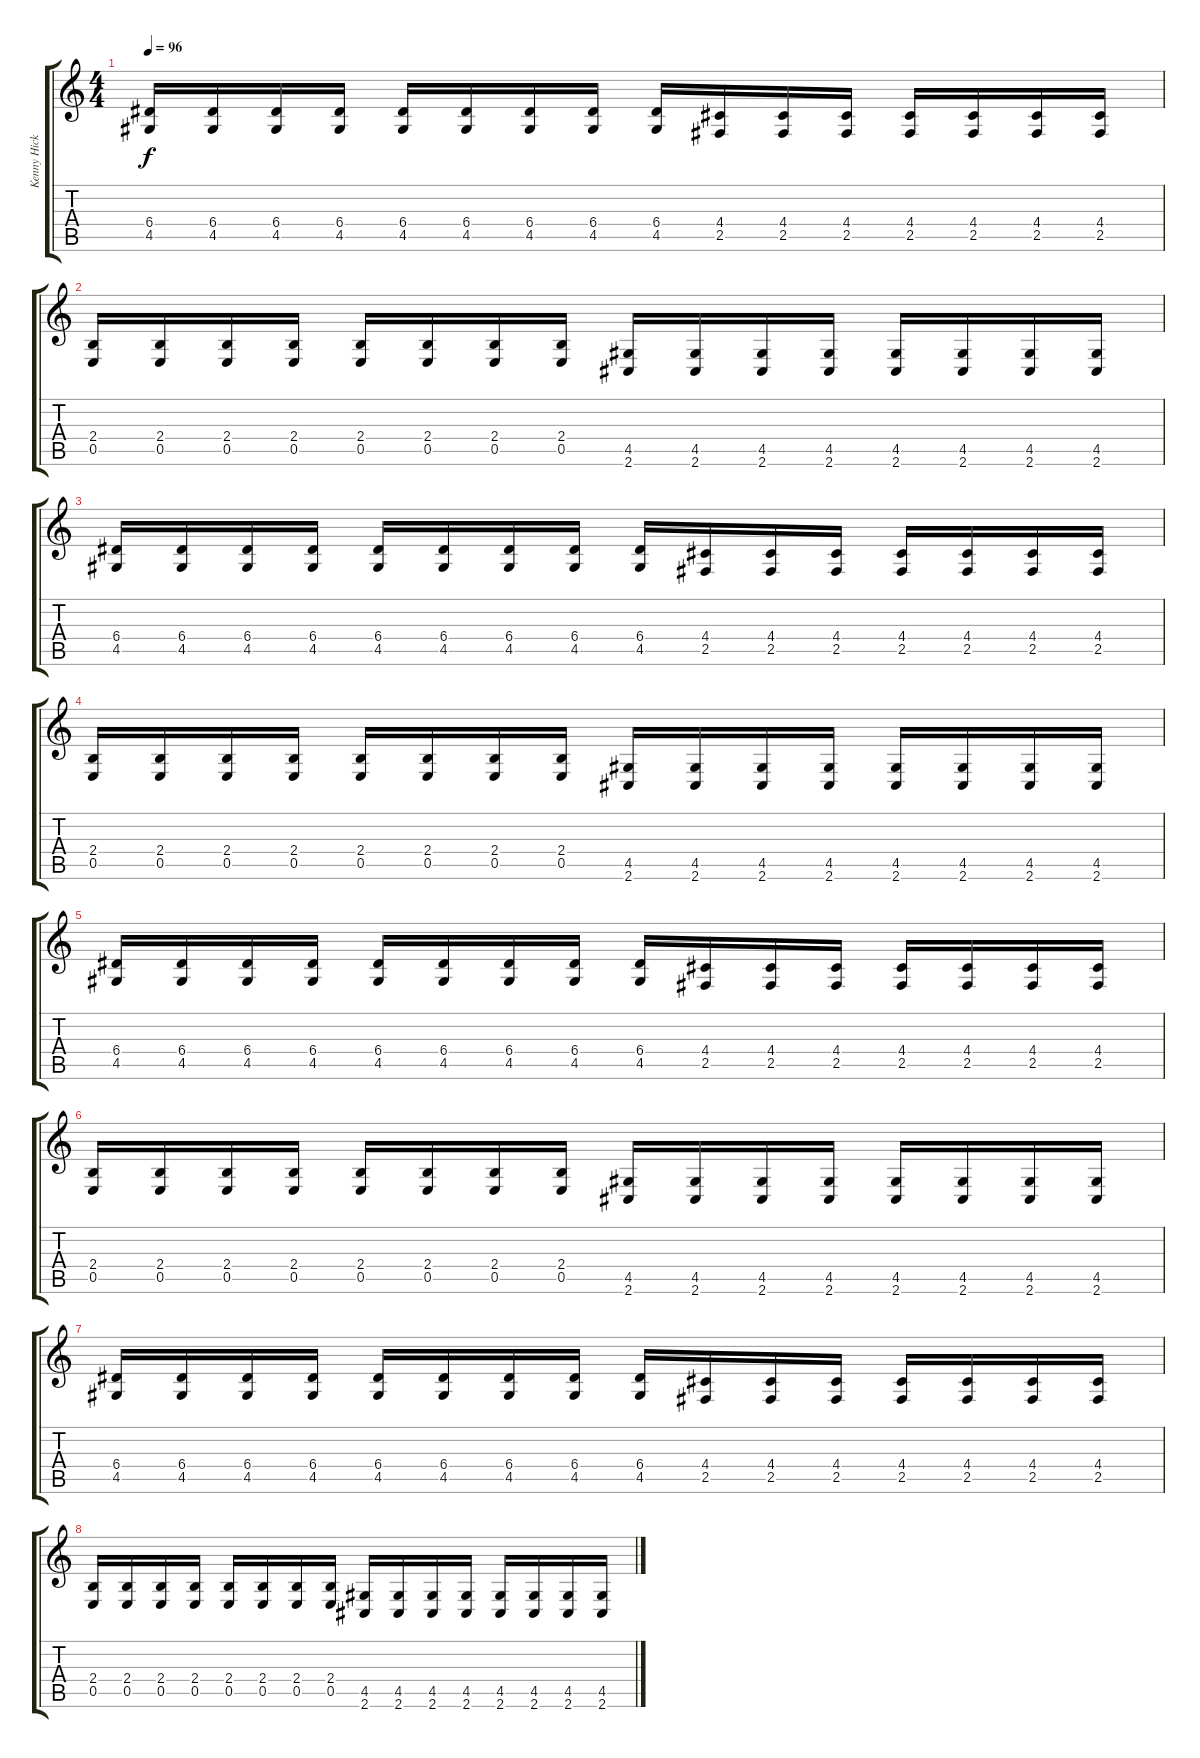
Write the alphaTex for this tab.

\track ("Kenny Hickey - Guitar" "Kenny Hick") {instrument distortionguitar}
\staff {score tabs}
\tuning (B3 Gb3 D3 A2 E2 B1) {hide}
\ts (4 4)
\tempo 96
\clef g2
\ks c
(6.4 4.5).16{dy f} (6.4 4.5).16 (6.4 4.5).16 (6.4 4.5).16 (6.4 4.5).16 (6.4 4.5).16 (6.4 4.5).16 (6.4 4.5).16 (6.4 4.5).16 (4.4 2.5).16 (4.4 2.5).16 (4.4 2.5).16 (4.4 2.5).16 (4.4 2.5).16 (4.4 2.5).16 (4.4 2.5).16 |
(2.4 0.5).16 (2.4 0.5).16 (2.4 0.5).16 (2.4 0.5).16 (2.4 0.5).16 (2.4 0.5).16 (2.4 0.5).16 (2.4 0.5).16 (4.5 2.6).16 (4.5 2.6).16 (4.5 2.6).16 (4.5 2.6).16 (4.5 2.6).16 (4.5 2.6).16 (4.5 2.6).16 (4.5 2.6).16 |
(6.4 4.5).16 (6.4 4.5).16 (6.4 4.5).16 (6.4 4.5).16 (6.4 4.5).16 (6.4 4.5).16 (6.4 4.5).16 (6.4 4.5).16 (6.4 4.5).16 (4.4 2.5).16 (4.4 2.5).16 (4.4 2.5).16 (4.4 2.5).16 (4.4 2.5).16 (4.4 2.5).16 (4.4 2.5).16 |
(2.4 0.5).16 (2.4 0.5).16 (2.4 0.5).16 (2.4 0.5).16 (2.4 0.5).16 (2.4 0.5).16 (2.4 0.5).16 (2.4 0.5).16 (4.5 2.6).16 (4.5 2.6).16 (4.5 2.6).16 (4.5 2.6).16 (4.5 2.6).16 (4.5 2.6).16 (4.5 2.6).16 (4.5 2.6).16 |
(6.4 4.5).16 (6.4 4.5).16 (6.4 4.5).16 (6.4 4.5).16 (6.4 4.5).16 (6.4 4.5).16 (6.4 4.5).16 (6.4 4.5).16 (6.4 4.5).16 (4.4 2.5).16 (4.4 2.5).16 (4.4 2.5).16 (4.4 2.5).16 (4.4 2.5).16 (4.4 2.5).16 (4.4 2.5).16 |
(2.4 0.5).16 (2.4 0.5).16 (2.4 0.5).16 (2.4 0.5).16 (2.4 0.5).16 (2.4 0.5).16 (2.4 0.5).16 (2.4 0.5).16 (4.5 2.6).16 (4.5 2.6).16 (4.5 2.6).16 (4.5 2.6).16 (4.5 2.6).16 (4.5 2.6).16 (4.5 2.6).16 (4.5 2.6).16 |
(6.4 4.5).16 (6.4 4.5).16 (6.4 4.5).16 (6.4 4.5).16 (6.4 4.5).16 (6.4 4.5).16 (6.4 4.5).16 (6.4 4.5).16 (6.4 4.5).16 (4.4 2.5).16 (4.4 2.5).16 (4.4 2.5).16 (4.4 2.5).16 (4.4 2.5).16 (4.4 2.5).16 (4.4 2.5).16 |
(2.4 0.5).16 (2.4 0.5).16 (2.4 0.5).16 (2.4 0.5).16 (2.4 0.5).16 (2.4 0.5).16 (2.4 0.5).16 (2.4 0.5).16 (4.5 2.6).16 (4.5 2.6).16 (4.5 2.6).16 (4.5 2.6).16 (4.5 2.6).16 (4.5 2.6).16 (4.5 2.6).16 (4.5 2.6).16
